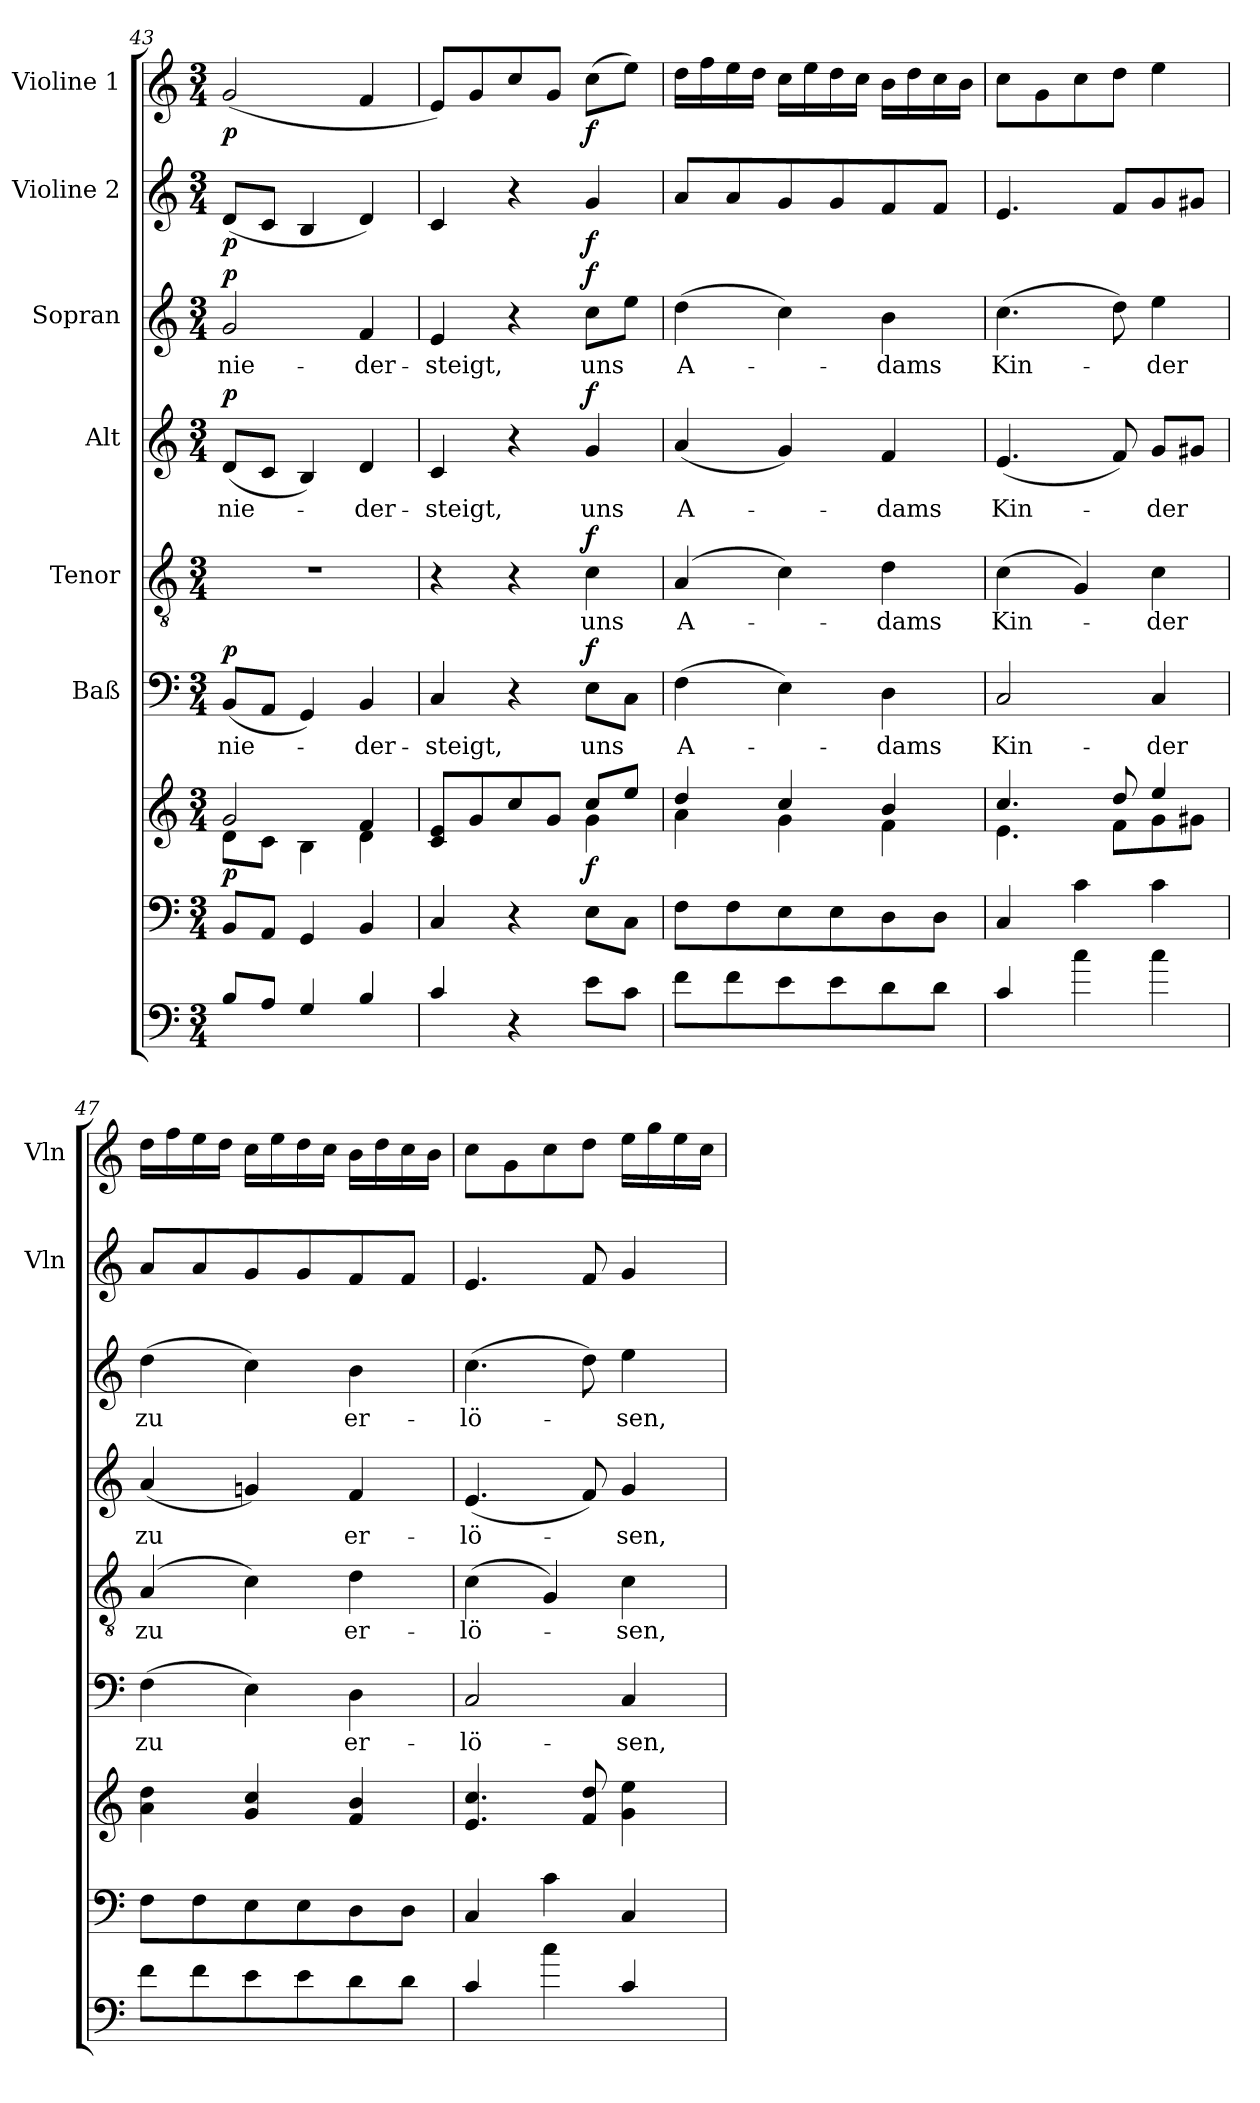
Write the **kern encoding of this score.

**kern	**kern	**kern	**dynam	**kern	**text	**dynam	**kern	**text	**dynam	**kern	**text	**dynam	**kern	**text	**dynam	**kern	**dynam	**kern	**dynam
*part8	*part7	*part7	*part7	*part6	*part6	*part6	*part5	*part5	*part5	*part4	*part4	*part4	*part3	*part3	*part3	*part2	*part2	*part1	*part1
*staff9	*staff8	*staff7	*staff7/8	*staff6	*staff6	*staff6	*staff5	*staff5	*staff5	*staff4	*staff4	*staff4	*staff3	*staff3	*staff3	*staff2	*staff2	*staff1	*staff1
*	*	*	*	*I"Baß	*	*	*I"Tenor	*	*	*I"Alt	*	*	*I"Sopran	*	*	*I"Violine 2	*	*I"Violine 1	*
*	*	*	*	*	*	*	*	*	*	*	*	*	*	*	*	*I'Vln	*	*I'Vln	*
*clefF4	*clefF4	*clefG2	*	*clefF4	*	*	*clefGv2	*	*	*clefG2	*	*	*clefG2	*	*	*clefG2	*	*clefG2	*
*ITrd7c12	*	*	*	*	*	*	*	*	*	*	*	*	*	*	*	*	*	*	*
*k[]	*k[]	*k[]	*	*k[]	*	*	*k[]	*	*	*k[]	*	*	*k[]	*	*	*k[]	*	*k[]	*
*C:	*C:	*C:	*	*C:	*	*	*C:	*	*	*C:	*	*	*C:	*	*	*C:	*	*C:	*
*M3/4	*M3/4	*M3/4	*	*M3/4	*	*	*M3/4	*	*	*M3/4	*	*	*M3/4	*	*	*M3/4	*	*M3/4	*
=43	=43	=43	=43	=43	=43	=43	=43	=43	=43	=43	=43	=43	=43	=43	=43	=43	=43	=43	=43
*	*	*^	*	*	*	*	*	*	*	*	*	*	*	*	*	*	*	*	*
!	!	!	!	!LO:DY:b	!	!LO:LY:b	!LO:DY:a	!	!	!	!	!LO:LY:b	!LO:DY:a	!	!LO:LY:b	!LO:DY:a	!	!LO:DY:b	!	!LO:DY:b
8BB/L	8BB/L	2g/	8d\L	p	(<8BB/L	nie-	p	2.r	.	.	(<8d/L	nie-	p	2g/	nie-	p	(<8d/L	p	(<2g/	p
8AA/J	8AA/J	.	8c\J	.	8AA/J	.	.	.	.	.	8c/J	.	.	.	.	.	8c/J	.	.	.
4GG/	4GG/	.	4B\	.	4GG/)	.	.	.	.	.	4B/)	.	.	.	.	.	4B/	.	.	.
!	!	!	!	!	!	!LO:LY:b	!	!	!	!	!	!LO:LY:b	!	!	!LO:LY:b	!	!	!	!	!
4BB/	4BB/	4f/	4d\	.	4BB/	-der-	.	.	.	.	4d/	-der-	.	4f/	-der-	.	4d/)	.	4f/	.
=44	=44	=44	=44	=44	=44	=44	=44	=44	=44	=44	=44	=44	=44	=44	=44	=44	=44	=44	=44	=44
!	!	!	!	!	!	!LO:LY:b	!	!	!	!	!	!LO:LY:b	!	!	!LO:LY:b	!	!	!	!	!
4C/	4C/	8c/ 8e/L	2ryy	.	4C/	-steigt,	.	4r	.	.	4c/	-steigt,	.	4e/	-steigt,	.	4c/	.	8e/L)	.
.	.	8g/	.	.	.	.	.	.	.	.	.	.	.	.	.	.	.	.	8g/	.
4r	4r	8cc/	.	.	4r	.	.	4r	.	.	4r	.	.	4r	.	.	4r	.	8cc/	.
.	.	8g/J	.	.	.	.	.	.	.	.	.	.	.	.	.	.	.	.	8g/J	.
!	!	!	!	!LO:DY:b	!	!LO:LY:b	!LO:DY:a	!	!LO:LY:b	!LO:DY:a	!	!LO:LY:b	!LO:DY:a	!	!LO:LY:b	!LO:DY:a	!	!LO:DY:b	!	!LO:DY:b
8E\L	8E\L	8cc/L	4g\	f	8E\L	uns	f	4c\	uns	f	4g/	uns	f	8cc\L	uns	f	4g/	f	(>8cc\L	f
8C\J	8C\J	8ee/J	.	.	8C\J	.	.	.	.	.	.	.	.	8ee\J	.	.	.	.	8ee\J)	.
!!LO:PB:g=z
=45	=45	=45	=45	=45	=45	=45	=45	=45	=45	=45	=45	=45	=45	=45	=45	=45	=45	=45	=45	=45
!	!	!	!	!	!	!LO:LY:b	!	!	!LO:LY:b	!	!	!LO:LY:b	!	!	!LO:LY:b	!	!	!	!	!
8F\L	8F\L	4dd/	4a\	.	(>4F\	A-	.	(4A/	A-	.	(<4a/	A-	.	(>4dd\	A-	.	8a/L	.	16dd\LL	.
.	.	.	.	.	.	.	.	.	.	.	.	.	.	.	.	.	.	.	16ff\	.
8F\	8F\	.	.	.	.	.	.	.	.	.	.	.	.	.	.	.	8a/	.	16ee\	.
.	.	.	.	.	.	.	.	.	.	.	.	.	.	.	.	.	.	.	16dd\JJ	.
8E\	8E\	4cc/	4g\	.	4E\)	.	.	4c\)	.	.	4g/)	.	.	4cc\)	.	.	8g/	.	16cc\LL	.
.	.	.	.	.	.	.	.	.	.	.	.	.	.	.	.	.	.	.	16ee\	.
8E\	8E\	.	.	.	.	.	.	.	.	.	.	.	.	.	.	.	8g/	.	16dd\	.
.	.	.	.	.	.	.	.	.	.	.	.	.	.	.	.	.	.	.	16cc\JJ	.
!	!	!	!	!	!	!LO:LY:b	!	!	!LO:LY:b	!	!	!LO:LY:b	!	!	!LO:LY:b	!	!	!	!	!
8D\	8D\	4b/	4f\	.	4D\	-dams	.	4d\	-dams	.	4f/	-dams	.	4b\	-dams	.	8f/	.	16b\LL	.
.	.	.	.	.	.	.	.	.	.	.	.	.	.	.	.	.	.	.	16dd\	.
8D\J	8D\J	.	.	.	.	.	.	.	.	.	.	.	.	.	.	.	8f/J	.	16cc\	.
.	.	.	.	.	.	.	.	.	.	.	.	.	.	.	.	.	.	.	16b\JJ	.
=46	=46	=46	=46	=46	=46	=46	=46	=46	=46	=46	=46	=46	=46	=46	=46	=46	=46	=46	=46	=46
!	!	!	!	!	!	!LO:LY:b	!	!	!LO:LY:b	!	!	!LO:LY:b	!	!	!LO:LY:b	!	!	!	!	!
4C/	4C/	4.cc/	4.e\	.	2C/	Kin-	.	(>4c\	Kin-	.	(<4.e/	Kin-	.	(>4.cc\	Kin-	.	4.e/	.	8cc\L	.
.	.	.	.	.	.	.	.	.	.	.	.	.	.	.	.	.	.	.	8g\	.
4c\	4c\	.	.	.	.	.	.	4G/)	.	.	.	.	.	.	.	.	.	.	8cc\	.
.	.	8dd/	8f\L	.	.	.	.	.	.	.	8f/)	.	.	8dd\)	.	.	8f/L	.	8dd\J	.
!	!	!	!	!	!	!LO:LY:b	!	!	!LO:LY:b	!	!	!LO:LY:b	!	!	!LO:LY:b	!	!	!	!	!
4c\	4c\	4ee/	8g\	.	4C/	-der	.	4c\	-der	.	8g/L	-der	.	4ee\	-der	.	8g/	.	4ee\	.
.	.	.	8g#X\J	.	.	.	.	.	.	.	8g#X/J	.	.	.	.	.	8g#X/J	.	.	.
=47	=47	=47	=47	=47	=47	=47	=47	=47	=47	=47	=47	=47	=47	=47	=47	=47	=47	=47	=47	=47
!	!	!	!	!	!	!LO:LY:b	!	!	!LO:LY:b	!	!	!LO:LY:b	!	!	!LO:LY:b	!	!	!	!	!
*	*	*v	*v	*	*	*	*	*	*	*	*	*	*	*	*	*	*	*	*	*
8F\L	8F\L	4a\ 4dd\	.	(>4F\	zu	.	(4A/	zu	.	(<4a/	zu	.	(>4dd\	zu	.	8a/L	.	16dd\LL	.
.	.	.	.	.	.	.	.	.	.	.	.	.	.	.	.	.	.	16ff\	.
8F\	8F\	.	.	.	.	.	.	.	.	.	.	.	.	.	.	8a/	.	16ee\	.
.	.	.	.	.	.	.	.	.	.	.	.	.	.	.	.	.	.	16dd\JJ	.
8E\	8E\	4g/ 4cc/	.	4E\)	.	.	4c\)	.	.	4gn/)	.	.	4cc\)	.	.	8g/	.	16cc\LL	.
.	.	.	.	.	.	.	.	.	.	.	.	.	.	.	.	.	.	16ee\	.
8E\	8E\	.	.	.	.	.	.	.	.	.	.	.	.	.	.	8g/	.	16dd\	.
.	.	.	.	.	.	.	.	.	.	.	.	.	.	.	.	.	.	16cc\JJ	.
!	!	!	!	!	!LO:LY:b	!	!	!LO:LY:b	!	!	!LO:LY:b	!	!	!LO:LY:b	!	!	!	!	!
8D\	8D\	4f/ 4b/	.	4D\	er-	.	4d\	er-	.	4f/	er-	.	4b\	er-	.	8f/	.	16b\LL	.
.	.	.	.	.	.	.	.	.	.	.	.	.	.	.	.	.	.	16dd\	.
8D\J	8D\J	.	.	.	.	.	.	.	.	.	.	.	.	.	.	8f/J	.	16cc\	.
.	.	.	.	.	.	.	.	.	.	.	.	.	.	.	.	.	.	16b\JJ	.
=48	=48	=48	=48	=48	=48	=48	=48	=48	=48	=48	=48	=48	=48	=48	=48	=48	=48	=48	=48
!	!	!	!	!	!LO:LY:b	!	!	!LO:LY:b	!	!	!LO:LY:b	!	!	!LO:LY:b	!	!	!	!	!
4C/	4C/	4.e/ 4.cc/	.	2C/	-lö-	.	(>4c\	-lö-	.	(<4.e/	-lö-	.	(>4.cc\	-lö-	.	4.e/	.	8cc\L	.
.	.	.	.	.	.	.	.	.	.	.	.	.	.	.	.	.	.	8g\	.
4c\	4c\	.	.	.	.	.	4G/)	.	.	.	.	.	.	.	.	.	.	8cc\	.
.	.	8f/ 8dd/	.	.	.	.	.	.	.	8f/)	.	.	8dd\)	.	.	8f/	.	8dd\J	.
!	!	!	!	!	!LO:LY:b	!	!	!LO:LY:b	!	!	!LO:LY:b	!	!	!LO:LY:b	!	!	!	!	!
4C/	4C/	4g\ 4ee\	.	4C/	-sen,	.	4c\	-sen,	.	4g/	-sen,	.	4ee\	-sen,	.	4g/	.	16ee\LL	.
.	.	.	.	.	.	.	.	.	.	.	.	.	.	.	.	.	.	16gg\	.
.	.	.	.	.	.	.	.	.	.	.	.	.	.	.	.	.	.	16ee\	.
.	.	.	.	.	.	.	.	.	.	.	.	.	.	.	.	.	.	16cc\JJ	.
=	=	=	=	=	=	=	=	=	=	=	=	=	=	=	=	=	=	=	=
*-	*-	*-	*-	*-	*-	*-	*-	*-	*-	*-	*-	*-	*-	*-	*-	*-	*-	*-	*-
